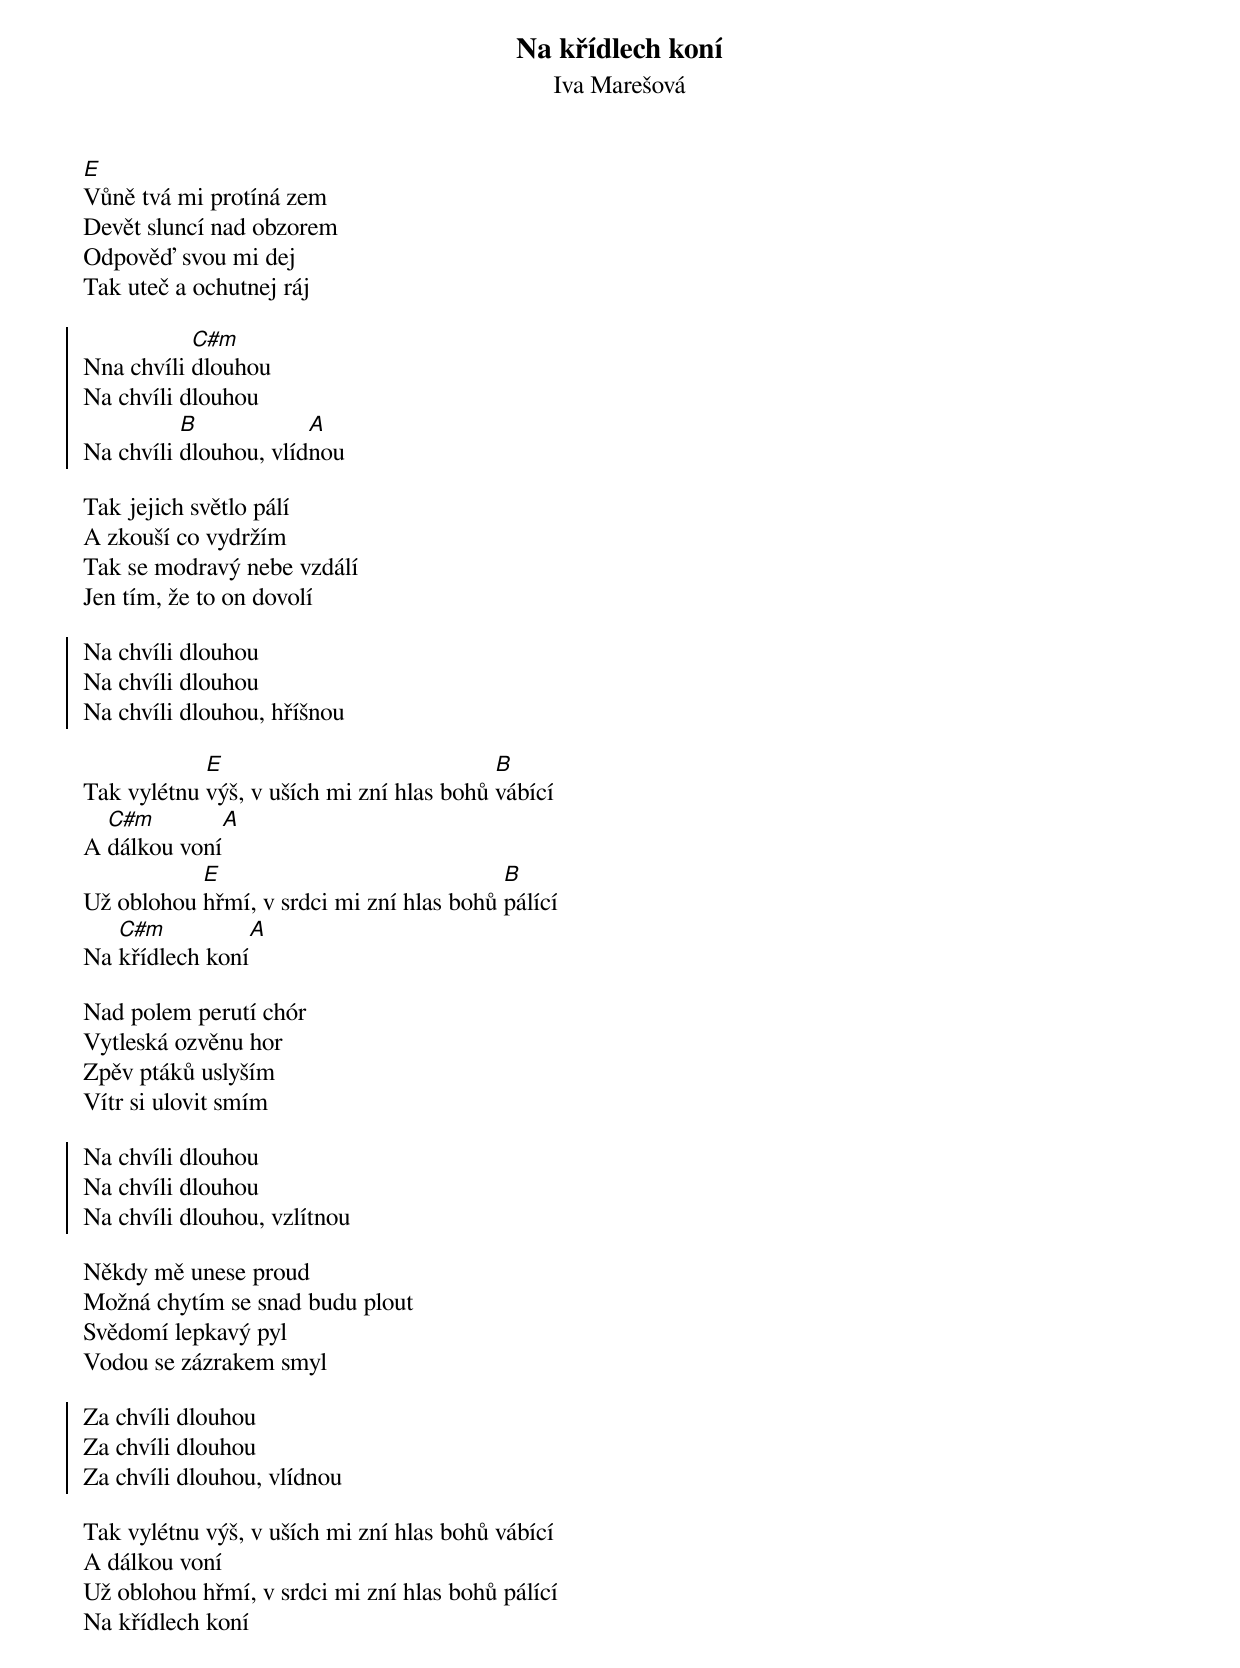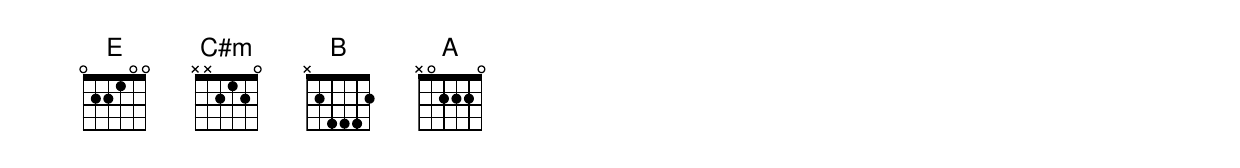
{title: Na křídlech koní}
{subtitle: Iva Marešová}

[E]Vůně tvá mi protíná zem
Devět sluncí nad obzorem
Odpověď svou mi dej
Tak uteč a ochutnej ráj

{start_of_chorus}
Nna chvíli [C#m]dlouhou
Na chvíli dlouhou
Na chvíli [B]dlouhou, vlíd[A]nou
{end_of_chorus}

Tak jejich světlo pálí
A zkouší co vydržím
Tak se modravý nebe vzdálí
Jen tím, že to on dovolí

{start_of_chorus}
Na chvíli dlouhou
Na chvíli dlouhou
Na chvíli dlouhou, hříšnou
{end_of_chorus}

Tak vylétnu [E]výš, v uších mi zní hlas bohů [B]vábící
A [C#m]dálkou voní[A]
Už oblohou [E]hřmí, v srdci mi zní hlas bohů [B]pálící
Na [C#m]křídlech koní[A]

Nad polem perutí chór
Vytleská ozvěnu hor
Zpěv ptáků uslyším
Vítr si ulovit smím

{start_of_chorus}
Na chvíli dlouhou
Na chvíli dlouhou
Na chvíli dlouhou, vzlítnou
{end_of_chorus}

Někdy mě unese proud
Možná chytím se snad budu plout
Svědomí lepkavý pyl
Vodou se zázrakem smyl

{start_of_chorus}
Za chvíli dlouhou
Za chvíli dlouhou
Za chvíli dlouhou, vlídnou
{end_of_chorus}

Tak vylétnu výš, v uších mi zní hlas bohů vábící
A dálkou voní
Už oblohou hřmí, v srdci mi zní hlas bohů pálící
Na křídlech koní
